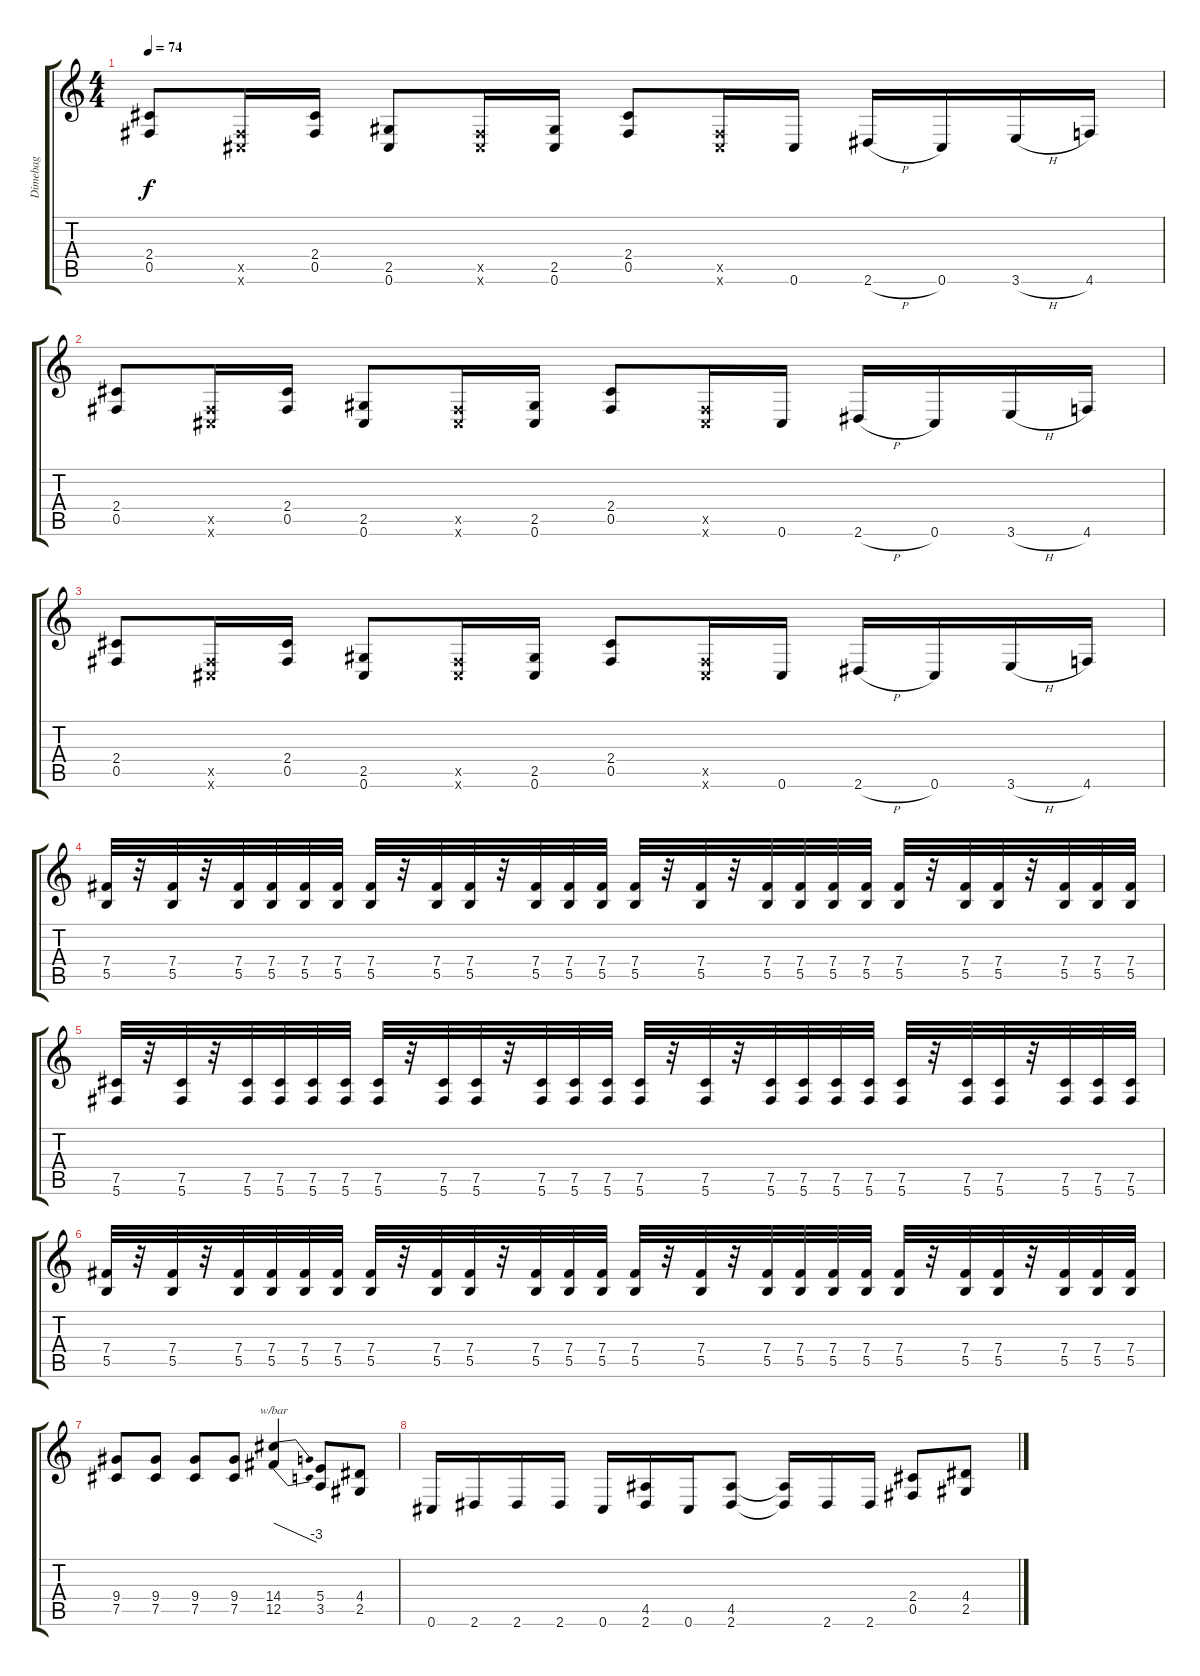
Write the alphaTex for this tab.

\track ("Dimebag" "Dimebag") {instrument distortionguitar}
\staff {score tabs}
\tuning (Db4 Ab3 E3 B2 Gb2 Db2) {hide}
\ts (4 4)
\tempo 74
\clef g2
\ks c
(2.4 0.5).8{dy f} (0.5{x} 0.6{x}).16 (2.4 0.5).16 (2.5 0.6).8 (0.5{x} 0.6{x}).16 (2.5 0.6).16 (2.4 0.5).8 (0.5{x} 0.6{x}).16 0.6.16 2.6{h}.16 0.6.16 3.6{h}.16 4.6.16 |
(2.4 0.5).8 (0.5{x} 0.6{x}).16 (2.4 0.5).16 (2.5 0.6).8 (0.5{x} 0.6{x}).16 (2.5 0.6).16 (2.4 0.5).8 (0.5{x} 0.6{x}).16 0.6.16 2.6{h}.16 0.6.16 3.6{h}.16 4.6.16 |
(2.4 0.5).8 (0.5{x} 0.6{x}).16 (2.4 0.5).16 (2.5 0.6).8 (0.5{x} 0.6{x}).16 (2.5 0.6).16 (2.4 0.5).8 (0.5{x} 0.6{x}).16 0.6.16 2.6{h}.16 0.6.16 3.6{h}.16 4.6.16 |
(7.4 5.5).32 r.32 (7.4 5.5).32 r.32 (7.4 5.5).32 (7.4 5.5).32 (7.4 5.5).32 (7.4 5.5).32 (7.4 5.5).32 r.32 (7.4 5.5).32 (7.4 5.5).32 r.32 (7.4 5.5).32 (7.4 5.5).32 (7.4 5.5).32 (7.4 5.5).32 r.32 (7.4 5.5).32 r.32 (7.4 5.5).32 (7.4 5.5).32 (7.4 5.5).32 (7.4 5.5).32 (7.4 5.5).32 r.32 (7.4 5.5).32 (7.4 5.5).32 r.32 (7.4 5.5).32 (7.4 5.5).32 (7.4 5.5).32 |
(7.5 5.6).32 r.32 (7.5 5.6).32 r.32 (7.5 5.6).32 (7.5 5.6).32 (7.5 5.6).32 (7.5 5.6).32 (7.5 5.6).32 r.32 (7.5 5.6).32 (7.5 5.6).32 r.32 (7.5 5.6).32 (7.5 5.6).32 (7.5 5.6).32 (7.5 5.6).32 r.32 (7.5 5.6).32 r.32 (7.5 5.6).32 (7.5 5.6).32 (7.5 5.6).32 (7.5 5.6).32 (7.5 5.6).32 r.32 (7.5 5.6).32 (7.5 5.6).32 r.32 (7.5 5.6).32 (7.5 5.6).32 (7.5 5.6).32 |
(7.4 5.5).32 r.32 (7.4 5.5).32 r.32 (7.4 5.5).32 (7.4 5.5).32 (7.4 5.5).32 (7.4 5.5).32 (7.4 5.5).32 r.32 (7.4 5.5).32 (7.4 5.5).32 r.32 (7.4 5.5).32 (7.4 5.5).32 (7.4 5.5).32 (7.4 5.5).32 r.32 (7.4 5.5).32 r.32 (7.4 5.5).32 (7.4 5.5).32 (7.4 5.5).32 (7.4 5.5).32 (7.4 5.5).32 r.32 (7.4 5.5).32 (7.4 5.5).32 r.32 (7.4 5.5).32 (7.4 5.5).32 (7.4 5.5).32 |
(9.4 7.5).8 (9.4 7.5).8 (9.4 7.5).8 (9.4 7.5).8 (14.4 12.5).4{tbe (dive default 0 0 60 -12)} (5.4 3.5).8 (4.4 2.5).8 |
0.6.16 2.6.16 2.6.16 2.6.16 0.6.16 (4.5 2.6).16 0.6.16 (4.5 2.6).8 (4.5{t} 2.6{t}).16 2.6.16 2.6.16 (2.4 0.5).8 (4.4 2.5).8
